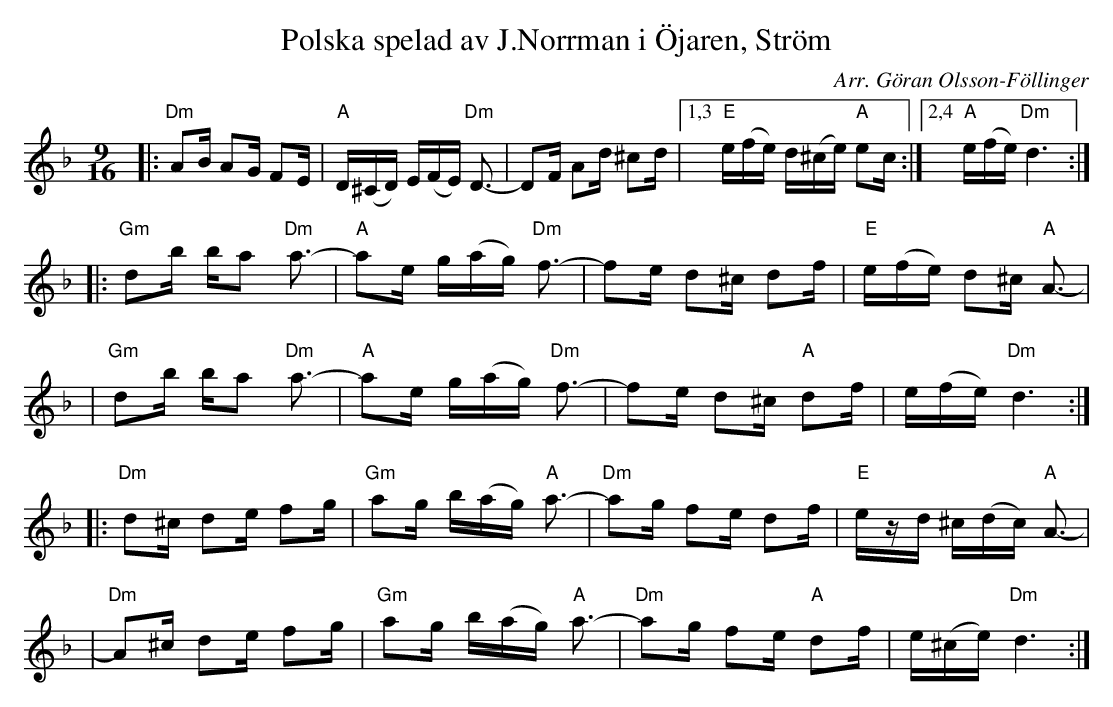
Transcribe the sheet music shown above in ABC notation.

X:1
T: Polska spelad av J.Norrman i \"Ojaren, Str\"om
C: Arr. G\"oran Olsson-F\"ollinger
M: 9/16
L: 1/16
K: Dm
|: "Dm"A2B A2G F2E | "A"D(^CD) E(FE) "Dm"D3- | D2F A2d ^c2d |1,3 "E"e(fe) d(^ce) "A"e2c :|2,4 "A"e(fe) "Dm"d6 :|
|: "Gm"d2b ba2 "Dm"a3- | "A"a2e g(ag) "Dm"f3- | f2e d2^c d2f | "E"e(fe) d2^c "A"A3- |
|  "Gm"d2b ba2 "Dm"a3- | "A"a2e g(ag) "Dm"f3- | f2e d2^c "A"d2f | e(fe) "Dm"d6 :|
|: "Dm"d2^c d2e f2g | "Gm"a2g b(ag) "A"a3- | "Dm"a2g f2e d2f | "E"ezd ^c(dc) "A"A3- |
|  "Dm"A2^c d2e f2g | "Gm"a2g b(ag) "A"a3- | "Dm"a2g f2e "A"d2f | e(^ce) "Dm"d6 :|
